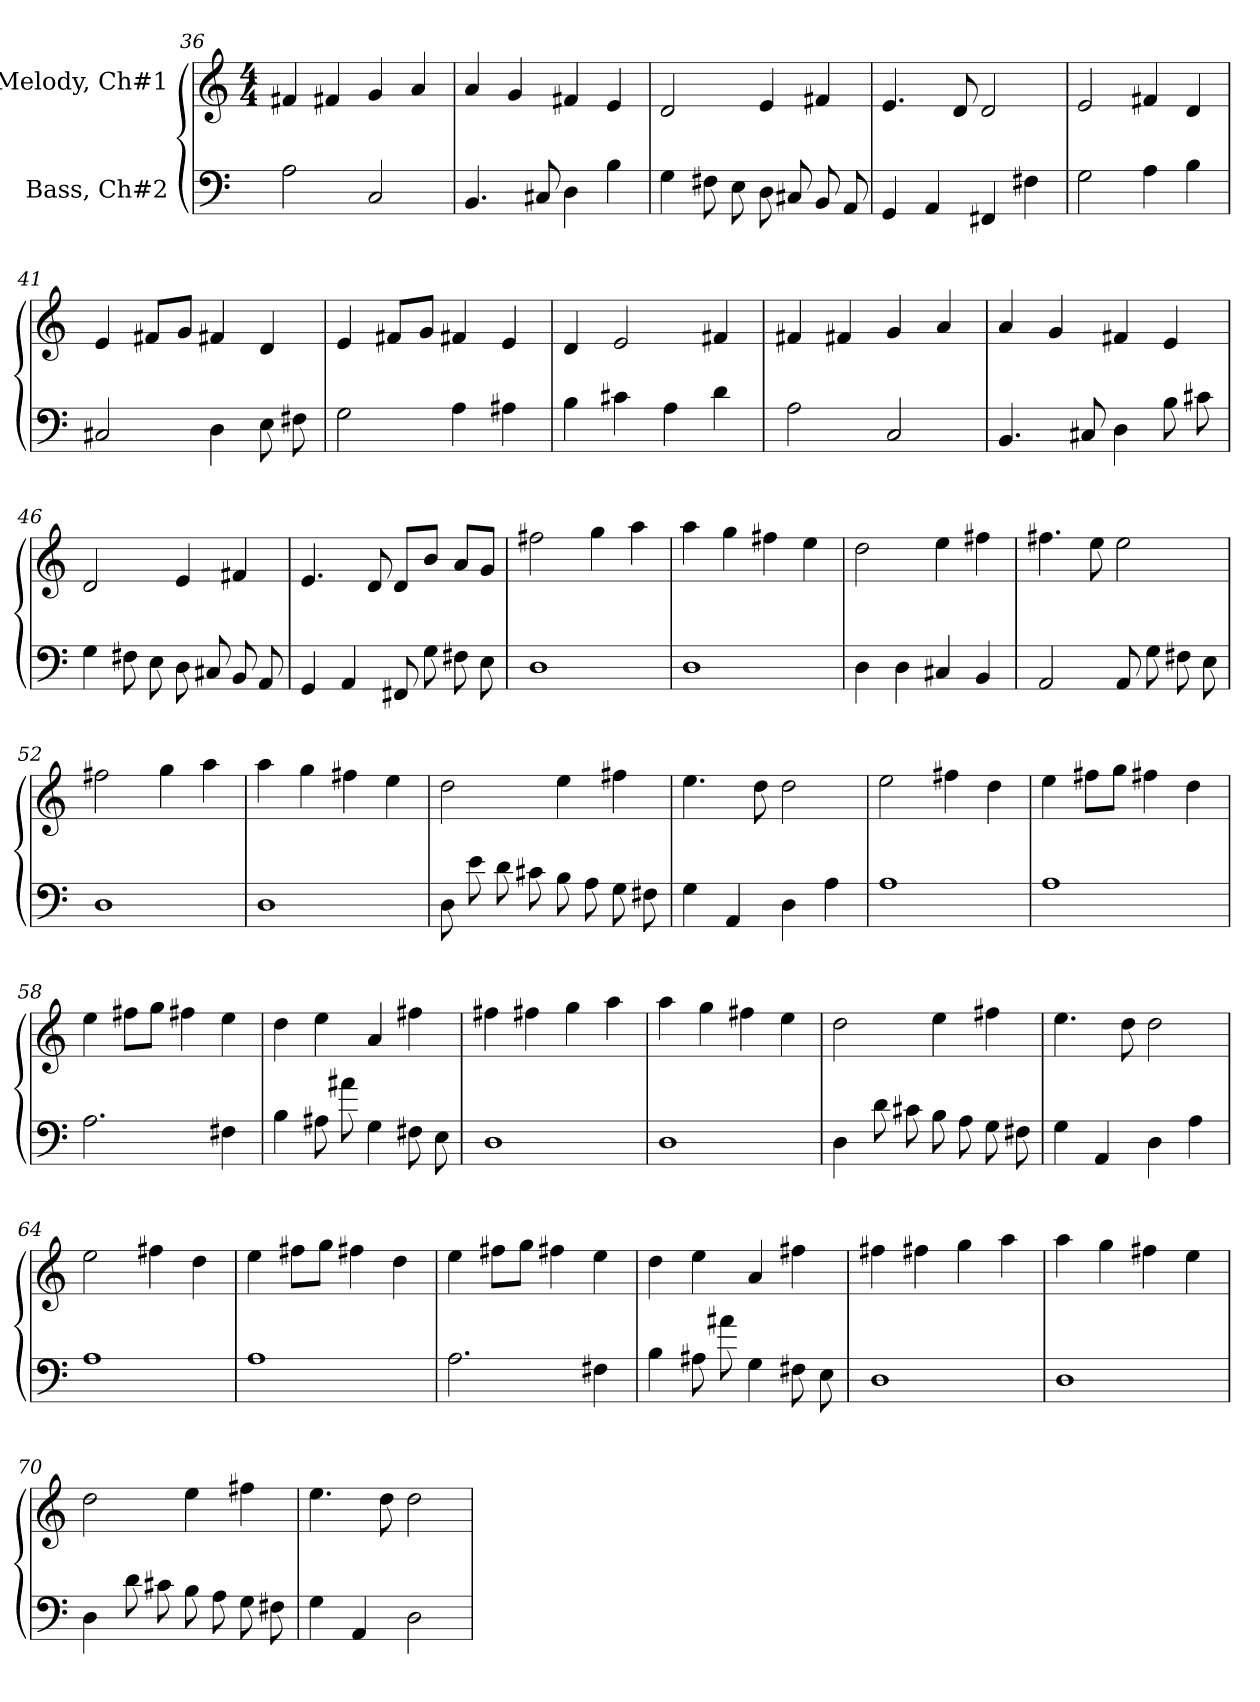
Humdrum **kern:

**kern	**kern
*part2	*part1
*staff2	*staff1
*I"Bass, Ch#2	*I"Melody, Ch#1
*clefF4	*
*	*M4/4
=36	=36
2A	4f#X
.	4f#X
2C	4g
.	4a
=37	=37
4.BB	4a
.	4g
8C#X	.
4D	4f#X
4B	4e
=38	=38
4G	2d
8F#X	.
8E	.
8D	4e
8C#X	.
8BB	4f#X
8AA	.
=39	=39
4GG	4.e
4AA	.
.	8d
4FF#X	2d
4F#X	.
=40	=40
2G	2e
4A	4f#X
4B	4d
=41	=41
2C#X	4e
.	8f#XL
.	8gJ
4D	4f#X
8E	4d
8F#X	.
=42	=42
2G	4e
.	8f#XL
.	8gJ
4A	4f#X
4A#X	4e
=43	=43
4B	4d
4c#X	2e
4A	.
4d	4f#X
=44	=44
2A	4f#X
.	4f#X
2C	4g
.	4a
=45	=45
4.BB	4a
.	4g
8C#X	.
4D	4f#X
8B	4e
8c#X	.
=46	=46
4G	2d
8F#X	.
8E	.
8D	4e
8C#X	.
8BB	4f#X
8AA	.
=47	=47
4GG	4.e
4AA	.
.	8d
8FF#X	8dL
8G	8bJ
8F#X	8aL
8E	8gJ
=48	=48
1D	2ff#X
.	4gg
.	4aa
=49	=49
1D	4aa
.	4gg
.	4ff#X
.	4ee
=50	=50
4D	2dd
4D	.
4C#X	4ee
4BB	4ff#X
=51	=51
2AA	4.ff#X
.	8ee
8AA	2ee
8G	.
8F#X	.
8E	.
=52	=52
1D	2ff#X
.	4gg
.	4aa
=53	=53
1D	4aa
.	4gg
.	4ff#X
.	4ee
=54	=54
8D	2dd
8e	.
8d	.
8c#X	.
8B	4ee
8A	.
8G	4ff#X
8F#X	.
=55	=55
4G	4.ee
4AA	.
.	8dd
4D	2dd
4A	.
=56	=56
1A	2ee
.	4ff#X
.	4dd
=57	=57
1A	4ee
.	8ff#XL
.	8ggJ
.	4ff#X
.	4dd
=58	=58
2.A	4ee
.	8ff#XL
.	8ggJ
.	4ff#X
4F#X	4ee
=59	=59
4B	4dd
8A#X	4ee
8a#X	.
4G	4a
8F#X	4ff#X
8E	.
=60	=60
1D	4ff#X
.	4ff#X
.	4gg
.	4aa
=61	=61
1D	4aa
.	4gg
.	4ff#X
.	4ee
=62	=62
4D	2dd
8d	.
8c#X	.
8B	4ee
8A	.
8G	4ff#X
8F#X	.
=63	=63
4G	4.ee
4AA	.
.	8dd
4D	2dd
4A	.
=64	=64
1A	2ee
.	4ff#X
.	4dd
=65	=65
1A	4ee
.	8ff#XL
.	8ggJ
.	4ff#X
.	4dd
=66	=66
2.A	4ee
.	8ff#XL
.	8ggJ
.	4ff#X
4F#X	4ee
=67	=67
4B	4dd
8A#X	4ee
8a#X	.
4G	4a
8F#X	4ff#X
8E	.
=68	=68
1D	4ff#X
.	4ff#X
.	4gg
.	4aa
=69	=69
1D	4aa
.	4gg
.	4ff#X
.	4ee
=70	=70
4D	2dd
8d	.
8c#X	.
8B	4ee
8A	.
8G	4ff#X
8F#X	.
=71	=71
4G	4.ee
4AA	.
.	8dd
2D	2dd
=	=
*-	*-
